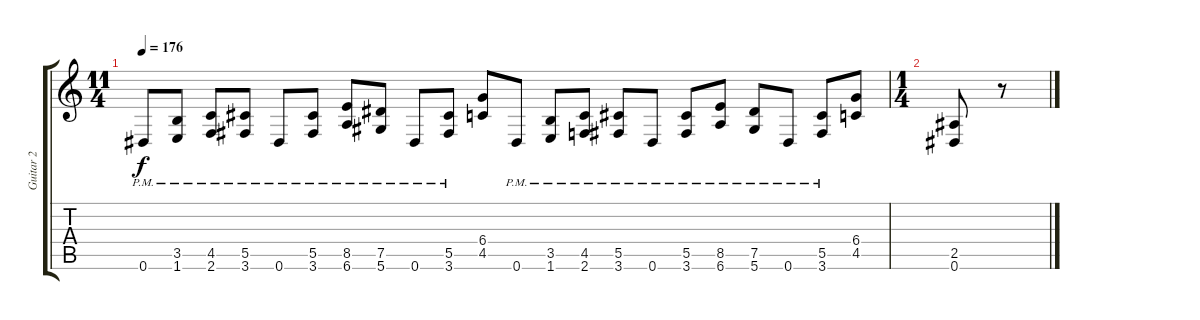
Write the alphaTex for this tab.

\track ("Guitar 2" "Guitar 2") {instrument distortionguitar}
\staff {score tabs}
\tuning (Eb4 Bb3 Gb3 Db3 Ab2 Eb2) {hide}
\ts (11 4)
\tempo 176
\clef g2
\ks c
0.6{pm}.8{dy f} (3.5 1.6{pm}).8 (4.5{pm} 2.6{pm}).8 (5.5{pm} 3.6{pm}).8 0.6{pm}.8 (5.5{pm} 3.6{pm}).8 (8.5{pm} 6.6{pm}).8 (7.5{pm} 5.6{pm}).8 0.6{pm}.8 (5.5{pm} 3.6{pm}).8 (6.4 4.5).8 0.6{pm}.8 (3.5 1.6{pm}).8 (4.5{pm} 2.6{pm}).8 (5.5{pm} 3.6{pm}).8 0.6{pm}.8 (5.5{pm} 3.6{pm}).8 (8.5{pm} 6.6{pm}).8 (7.5{pm} 5.6{pm}).8 0.6{pm}.8 (5.5{pm} 3.6{pm}).8 (6.4 4.5).8 |
\ts (1 4)
(2.5 0.6).8 r.8
